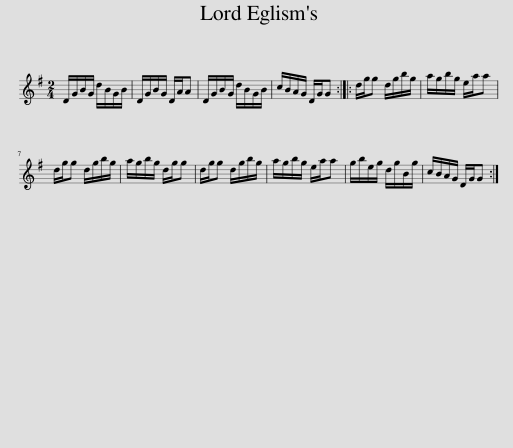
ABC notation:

X:1
L:1/8
M:2/4
I:linebreak $
K:G
V:1 treble
V:1
 D/G/B/G/ d/B/G/B/ | D/G/B/G/ D/A/A | D/G/B/G/ d/B/G/B/ | c/B/A/G/ D/G/G :: d/g/g d/g/b/g/ | %5
 a/g/b/g/ e/a/a |$ d/g/g d/g/b/g/ | a/g/b/g/ d/g/g | d/g/g d/g/b/g/ | a/g/b/g/ e/a/a | %10
 g/b/e/g/ d/g/B/g/ | c/B/A/G/ D/G/G :| %12
